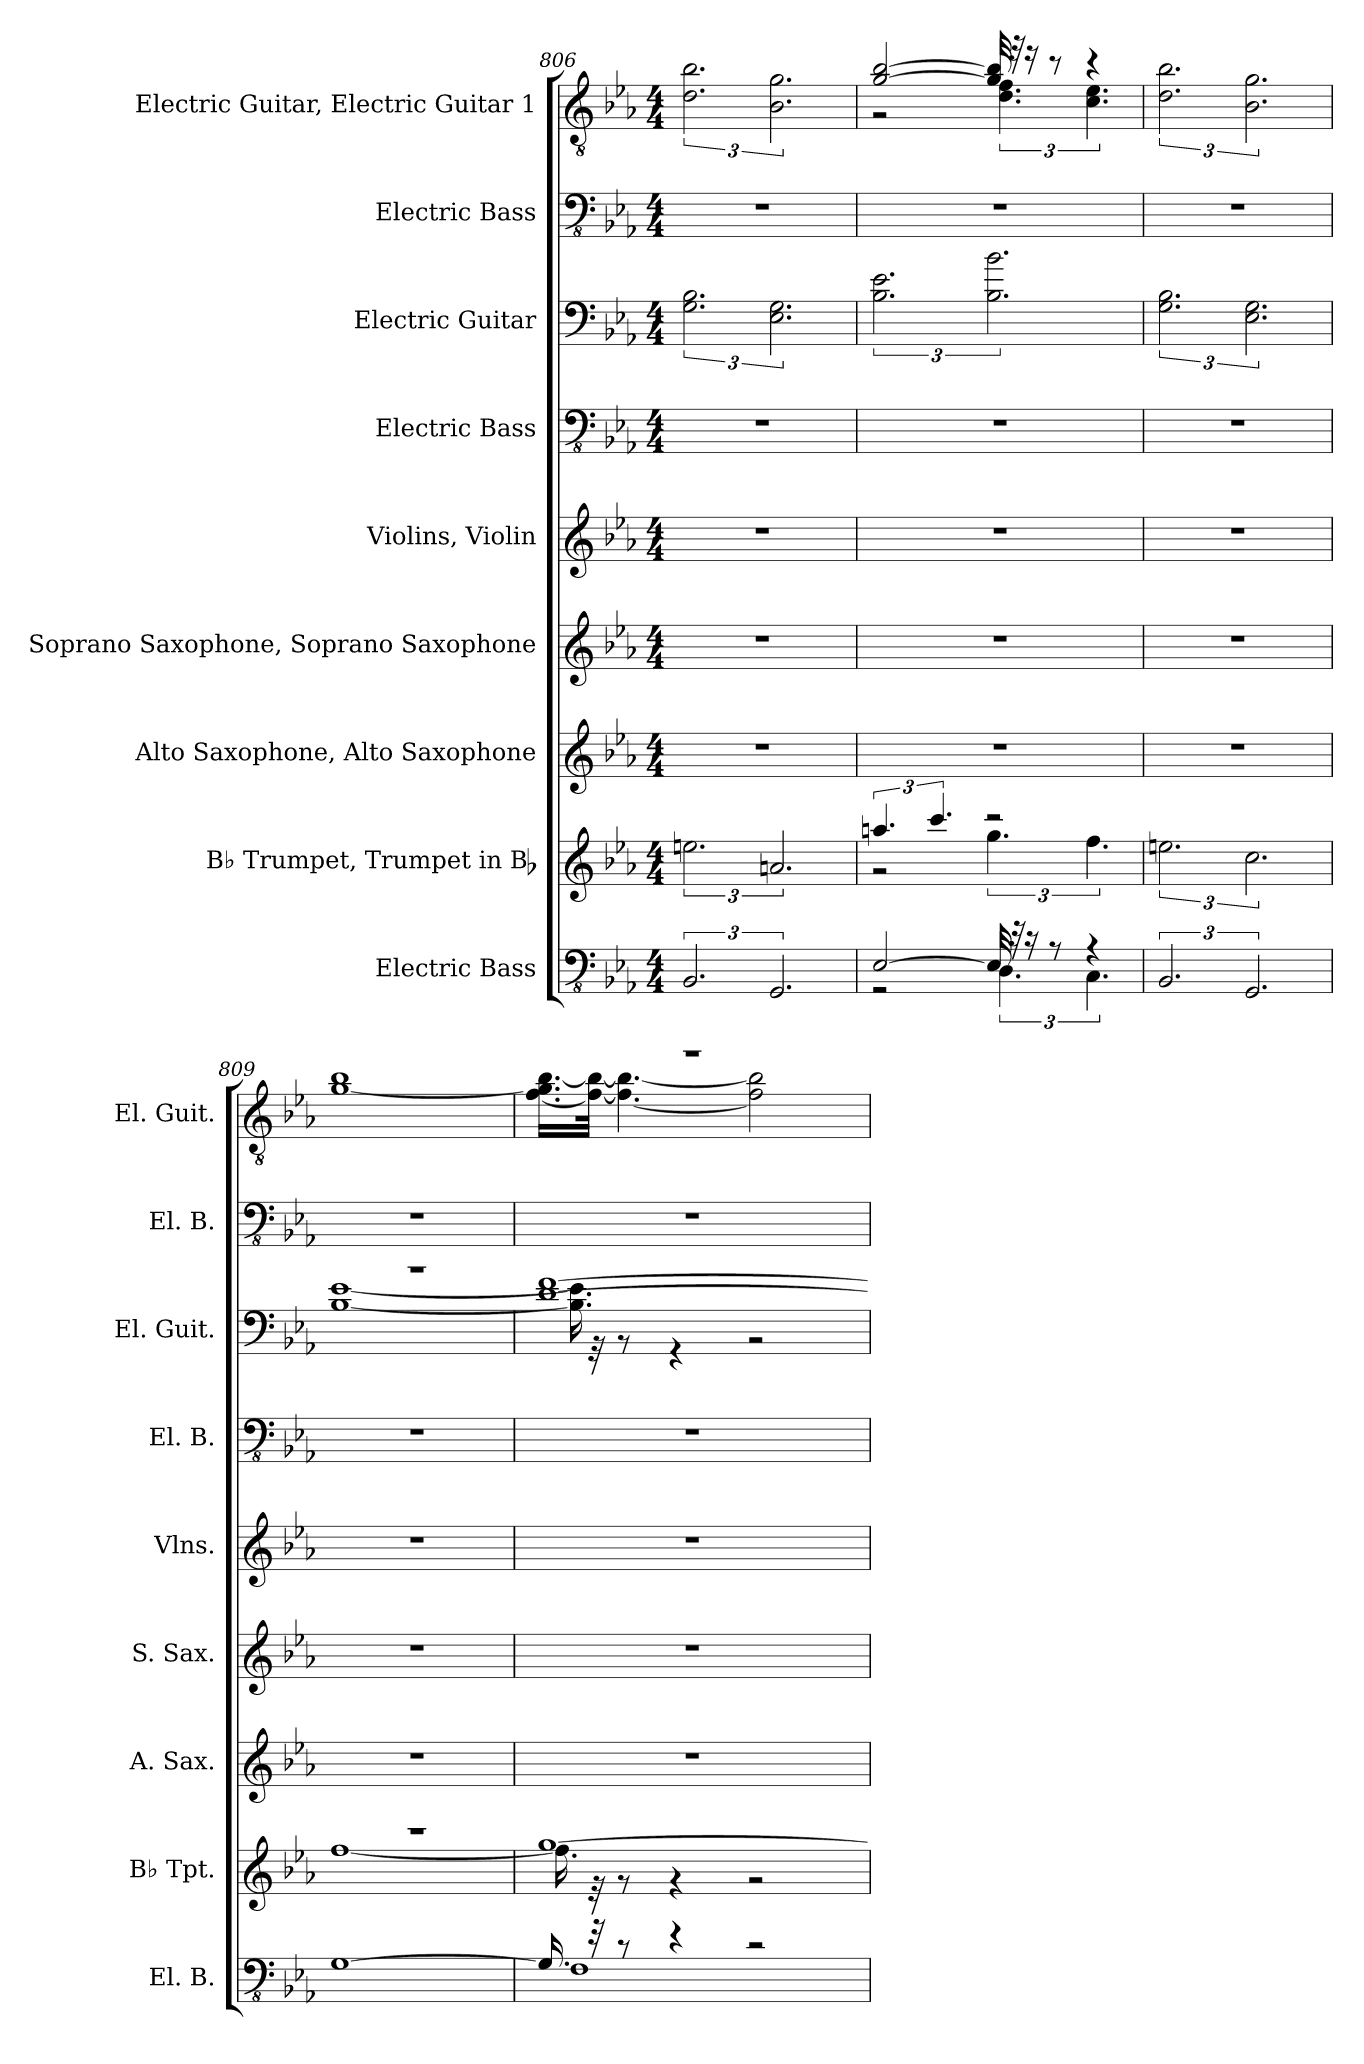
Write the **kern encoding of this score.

**kern	**kern	**kern	**kern	**kern	**kern	**kern	**kern	**kern
*part9	*part8	*part7	*part6	*part5	*part4	*part3	*part2	*part1
*staff9	*staff8	*staff7	*staff6	*staff5	*staff4	*staff3	*staff2	*staff1
*I"Electric Bass	*I"B♭ Trumpet, Trumpet in Bb	*I"Alto Saxophone, Alto Saxophone	*I"Soprano Saxophone, Soprano Saxophone	*I"Violins, Violin	*I"Electric Bass	*I"Electric Guitar	*I"Electric Bass	*I"Electric Guitar, Electric Guitar 1
*I'El. B.	*I'B♭ Tpt.	*I'A. Sax.	*I'S. Sax.	*I'Vlns.	*I'El. B.	*I'El. Guit.	*I'El. B.	*I'El. Guit.
!!LO:PB:g=z
*clefFv4	*clefG2	*clefG2	*clefG2	*clefG2	*clefFv4	*clefF4	*clefFv4	*clefGv2
*	*ITrd1c2	*ITrd5c9	*ITrd1c2	*	*	*	*	*
*k[b-e-a-]	*k[b-e-a-d-g-]	*k[b-e-a-d-g-c-]	*k[b-e-a-d-g-]	*k[b-e-a-]	*k[b-e-a-]	*k[b-e-a-]	*k[b-e-a-]	*k[b-e-a-]
*M4/4	*M4/4	*M4/4	*M4/4	*M4/4	*M4/4	*M4/4	*M4/4	*M4/4
=806	=806	=806	=806	=806	=806	=806	=806	=806
3.BBB-/	3.ddn\	1r	1r	1r	1r	3.G\ 3.B-\	1r	3.d\ 3.b-\
3.GGG/	3.gn/	.	.	.	.	3.E-\ 3.G\	.	3.B-\ 3.g\
=807	=807	=807	=807	=807	=807	=807	=807	=807
*^	*^	*	*	*	*	*	*	*^
[2EE-/	2r	6.ggn/	2r	1r	1r	1r	1r	3.B-\ 3.e-\	1r	[2g/ [2b-/	2r
.	.	6.bb-/	.	.	.	.	.	.	.	.	.
32EE-/]	6.DD\	2r	6.ff\	.	.	.	.	3.B-\ 3.b-\	.	32g/] 32b-/]	6.d\ 6.f\
32r	.	.	.	.	.	.	.	.	.	32r	.
16r	.	.	.	.	.	.	.	.	.	16r	.
8r	.	.	.	.	.	.	.	.	.	8r	.
4r	6.CC\	.	6.ee-\	.	.	.	.	.	.	4r	6.c\ 6.e-\
*v	*v	*	*	*	*	*	*	*	*	*v	*v
*	*v	*v	*	*	*	*	*	*	*
=808	=808	=808	=808	=808	=808	=808	=808	=808
3.BBB-/	3.ddn\	1r	1r	1r	1r	3.G\ 3.B-\	1r	3.d\ 3.b-\
3.GGG/	3.b-\	.	.	.	.	3.E-\ 3.G\	.	3.B-\ 3.g\
=809	=809	=809	=809	=809	=809	=809	=809	=809
*	*^	*	*	*	*	*^	*	*^
[1GG	1r	[1ee-	1r	1r	1r	1r	1r	[1B- [1e-	1r	1b-	[1g
=810	=810	=810	=810	=810	=810	=810	=810	=810	=810	=810	=810
*^	*	*	*	*	*	*	*	*	*	*	*
16.GG/]	1FF	[1ff	16.ee-\]	1r	1r	1r	1r	[1d [1f	16.B-\] 16.e-\]	1r	1r	[16.f\ 16.g\] [16.b-\LL
32r	.	.	32r	.	.	.	.	.	32r	.	.	32f\_ 32b-\_JJk
8r	.	.	8r	.	.	.	.	.	8r	.	.	4.f\_ 4.b-\_
4r	.	.	4r	.	.	.	.	.	4r	.	.	.
2r	.	.	2r	.	.	.	.	.	2r	.	.	2f\] 2b-\]
*v	*v	*	*	*	*	*	*	*v	*v	*	*v	*v
*	*v	*v	*	*	*	*	*	*	*
=	=	=	=	=	=	=	=	=
*-	*-	*-	*-	*-	*-	*-	*-	*-
